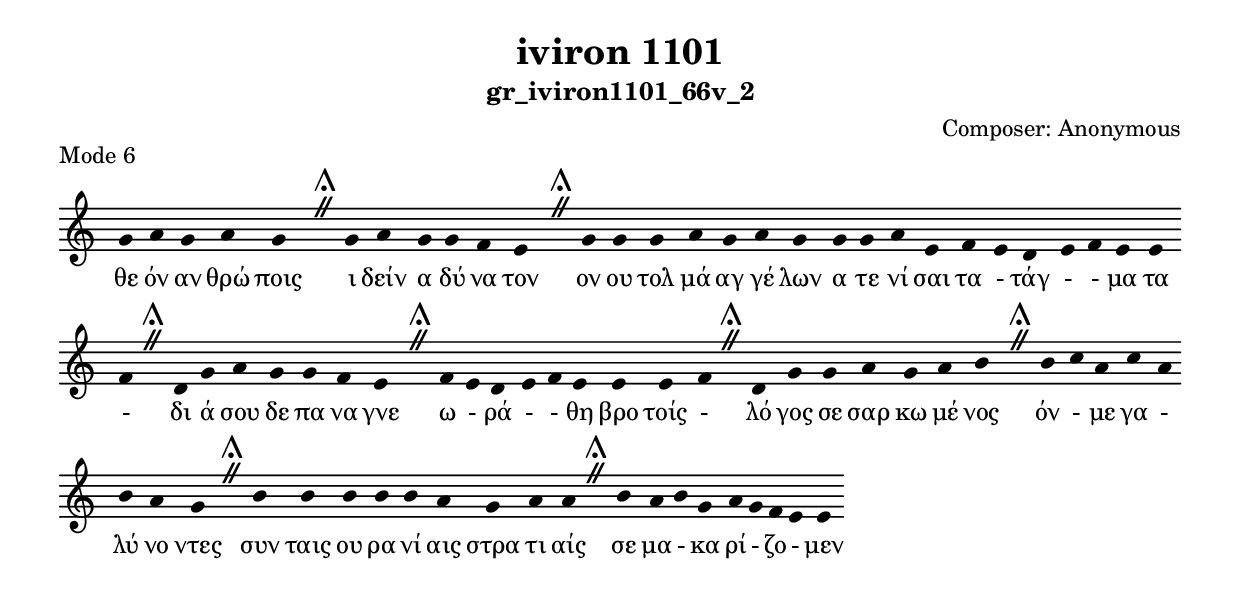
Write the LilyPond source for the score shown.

\include "gregorian.ly"

	\header {
 	  title = "iviron 1101"
	  subtitle = "gr_iviron1101_66v_2"
	  composer = "Composer: Αnonymous"
	  piece = "Mode 6"
	}

	chant = {
	  g'4 a'4 g'4 a'4 g'4 \divisioMaior
 g'4 a'4 g'4 g'4 f'4 e'4 \divisioMaior
 g'4 g'4 g'4 a'4 g'4 a'4 g'4 g'4 g'4 a'4 e'4 f'4 e'4 d'4 e'4 f'4 e'4 e'4 f'4 \divisioMaior
 d'4 g'4 a'4 g'4 g'4 f'4 e'4 \divisioMaior
 f'4 e'4 d'4 e'4 f'4 e'4 e'4 e'4 f'4 \divisioMaior
 d'4 g'4 g'4 a'4 g'4 a'4 b'4 \divisioMaior
 b'4 c''4 a'4 c''4 a'4 b'4 a'4 g'4 \divisioMaior
 b'4 b'4 b'4 b'4 b'4 a'4 g'4 a'4 a'4 \divisioMaior
 b'4 a'4 b'4 g'4 a'4 g'4 f'4 e'4 e'4\finalis
	}

	verba = \lyricmode {θε όν αν θρώ ποις 
ι δείν α δύ να τον 
ον ου τολ μά αγ γέ λων α τε νί σαι τα - τάγ -  - μα τα - 
δι ά σου δε πα να γνε 
ω - ρά -  - θη βρο τοίς - 
λό γος σε σαρ κω μέ νος 
όν - με γα - λύ νο ντες 
συν ταις ου ρα νί αις στρα τι αίς 
σε μα - κα ρί - ζο - μεν 
	}


	\score {
	  \new Staff <<
	  \new Voice = "melody" \chant
	  \new Lyrics = "one" \lyricsto melody \verba
	  >>
	  \layout {
	    \context {
	      \Staff
	      \remove "Time_signature_engraver"
	      \remove "Bar_engraver"
	    }
	    \context {
	      \Voice
	      \remove "Stem_engraver"
	    }
	  }
	}